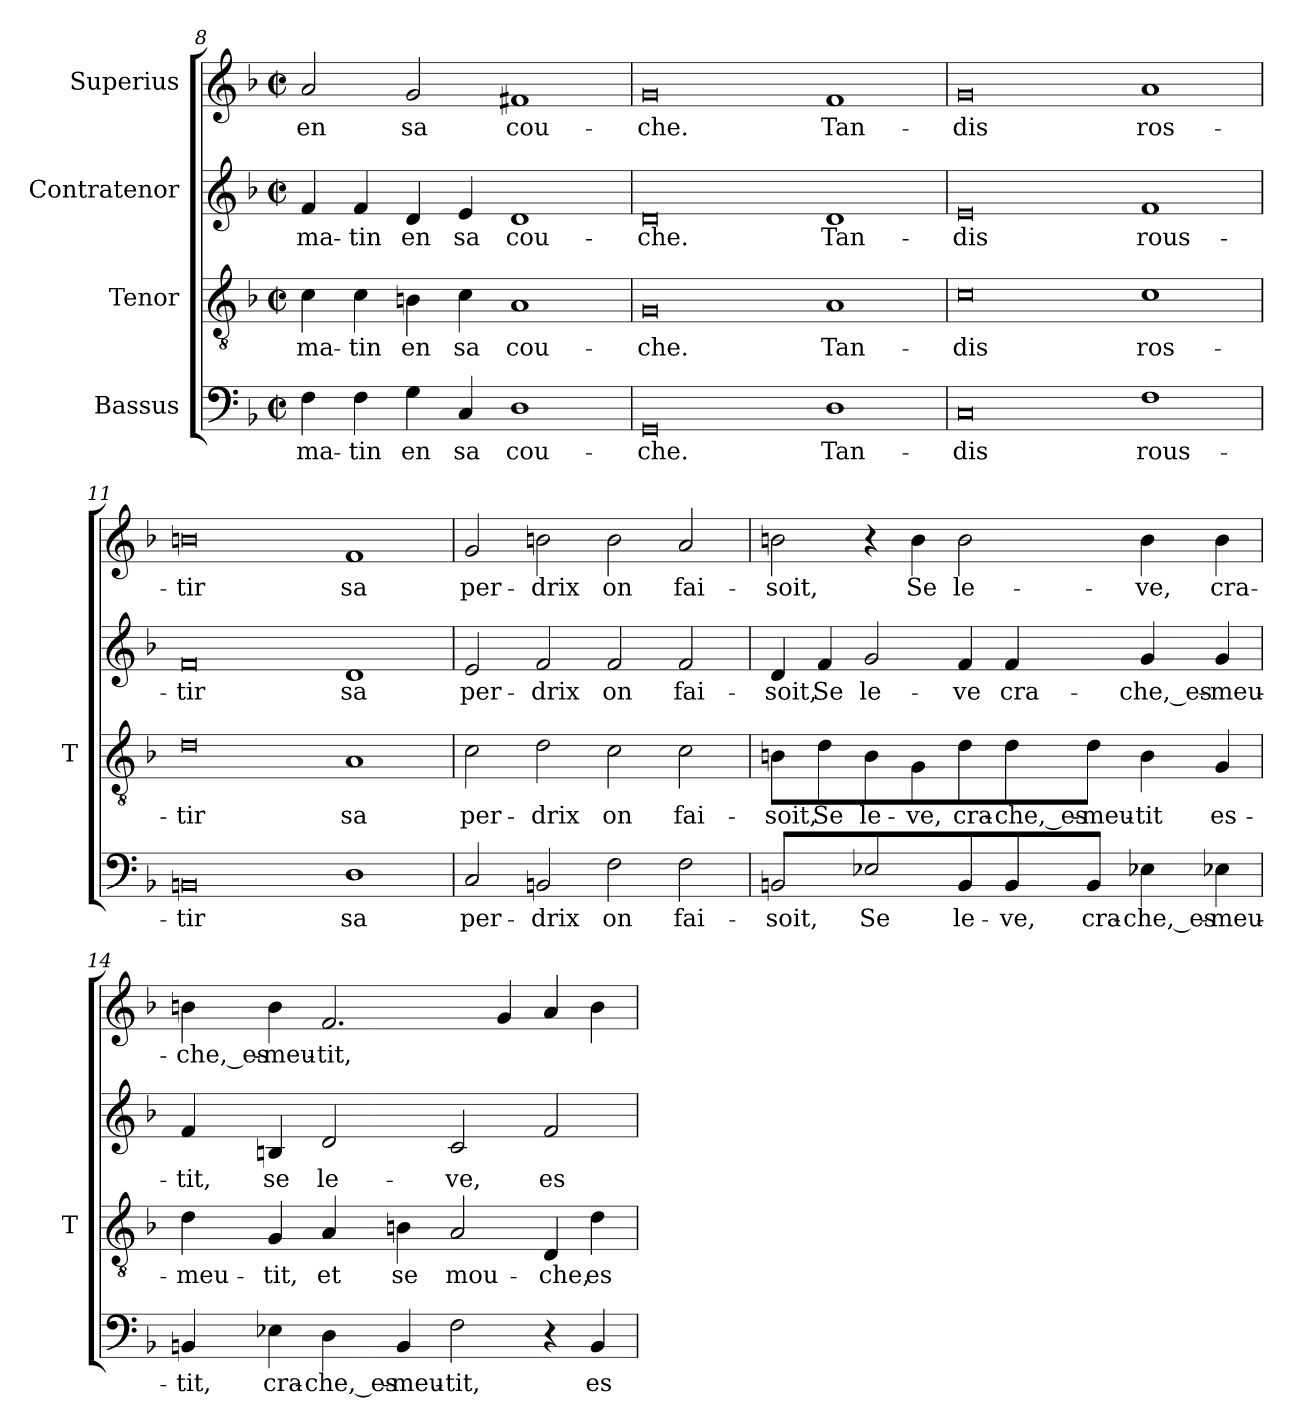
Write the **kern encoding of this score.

**kern	**text	**kern	**text	**kern	**text	**kern	**text
*part4	*part4	*part3	*part3	*part2	*part2	*part1	*part1
*staff4	*staff4	*staff3	*staff3	*staff2	*staff2	*staff1	*staff1
*I"Bassus	*	*I"Tenor	*	*I"Contratenor	*	*I"Superius	*
*	*	*I'T	*	*	*	*	*
*clefF4	*	*clefGv2	*	*clefG2	*	*clefG2	*
*k[b-]	*	*k[b-]	*	*k[b-]	*	*k[b-]	*
*F:	*	*F:	*	*F:	*	*F:	*
*M2/2	*	*M2/2	*	*M2/2	*	*M2/2	*
*met(c|)	*	*met(c|)	*	*met(c|)	*	*met(c|)	*
=8	=8	=8	=8	=8	=8	=8	=8
4F	ma-	4c	ma-	4f	ma-	2a	-en
4F	-tin	4c	-tin	4f	-tin	.	.
4G	-en	4B	-en	4d	-en	2g	-sa
4C	-sa	4c	-sa	4e	-sa	.	.
1D	cou-	1A	cou-	1d	cou-	1f#X	cou-
!!LO:PB:g=z
=9	=9	=9	=9	=9	=9	=9	=9
0GG	-che.	0G	-che.	0d	-che.	0g	-che.
1D	Tan-	1A	Tan-	1d	Tan-	1f	Tan-
=10	=10	=10	=10	=10	=10	=10	=10
0C	-dis	0c	-dis	0e	-dis	0g	-dis
1F	rous-	1c	ros-	1f	rous-	1a	ros-
=11	=11	=11	=11	=11	=11	=11	=11
0BB	-tir	0d	-tir	0f	-tir	0b	-tir
1D	-sa	1A	-sa	1d	-sa	1f	-sa
=12	=12	=12	=12	=12	=12	=12	=12
2C	per-	2c	per-	2e	per-	2g	per-
2BB	-drix	2d	-drix	2f	-drix	2b	-drix
2F	-on	2c	-on	2f	-on	2b	-on
2F	fai-	2c	fai-	2f	fai-	2a	fai-
=13	=13	=13	=13	=13	=13	=13	=13
2BB	-soit,	4B	-soit,	4d	-soit,	2b	-soit,
.	.	4d	-Se	4f	-Se	.	.
2E-X	-Se	4B	le-	2g	le-	4r	.
.	.	4G	-ve,	.	.	4b	-Se
4BB	le-	4d	cra-	4f	-ve	2b	le-
8BB	-ve,	8d	che,_es-	4f	cra-	.	.
8BBJ	cra-	8dJ	meu-	.	.	.	.
4E-X	che,_es-	4B	-tit	4g	che,_es-	4b	-ve,
4E-X	meu-	4G	es-	4g	meu-	4b	cra-
!!LO:LB:g=z
=14	=14	=14	=14	=14	=14	=14	=14
4BB	-tit,	4d	meu-	4f	-tit,	4b	che,_es-
4E-X	cra-	4G	-tit,	4B	-se	4b	meu-
4D	che,_es-	4A	-et	2d	le-	2.f	-tit,
4BB	meu-	4B	-se	.	.	.	.
2F	-tit,	2A	mou-	2c	-ve,	.	.
.	.	.	.	.	.	4g	.
4r	.	4D	-che,	2f	es-	4a	.
4BB	es-	4d	es-	.	.	4b	.
=	=	=	=	=	=	=	=
*-	*-	*-	*-	*-	*-	*-	*-
